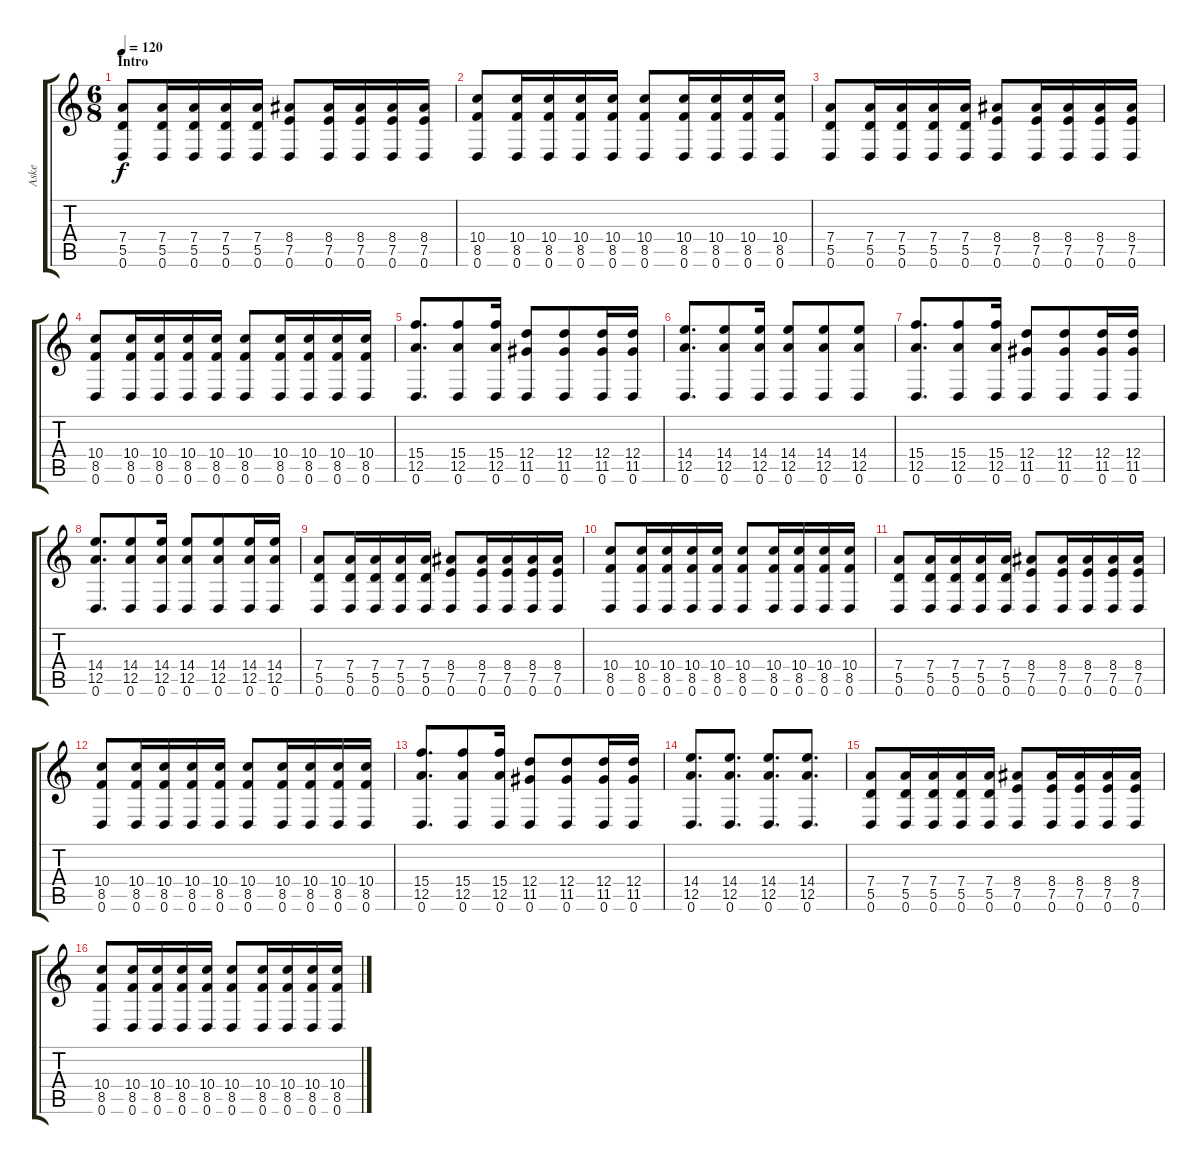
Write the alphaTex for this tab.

\track ("Aske" "Aske") {solo instrument overdrivenguitar}
\staff {score tabs}
\tuning (E4 B3 G3 D3 A2 D2) {hide}
\ts (6 8)
\section ("" "Intro")
\tempo 120
\clef g2
\ks c
(7.4 5.5 0.6).8{dy f instrument overdrivenguitar} (7.4 5.5 0.6).16 (7.4 5.5 0.6).16 (7.4 5.5 0.6).16 (7.4 5.5 0.6).16 (8.4 7.5 0.6).8 (8.4 7.5 0.6).16 (8.4 7.5 0.6).16 (8.4 7.5 0.6).16 (8.4 7.5 0.6).16 |
(10.4 8.5 0.6).8 (10.4 8.5 0.6).16 (10.4 8.5 0.6).16 (10.4 8.5 0.6).16 (10.4 8.5 0.6).16 (10.4 8.5 0.6).8 (10.4 8.5 0.6).16 (10.4 8.5 0.6).16 (10.4 8.5 0.6).16 (10.4 8.5 0.6).16 |
(7.4 5.5 0.6).8 (7.4 5.5 0.6).16 (7.4 5.5 0.6).16 (7.4 5.5 0.6).16 (7.4 5.5 0.6).16 (8.4 7.5 0.6).8 (8.4 7.5 0.6).16 (8.4 7.5 0.6).16 (8.4 7.5 0.6).16 (8.4 7.5 0.6).16 |
(10.4 8.5 0.6).8 (10.4 8.5 0.6).16 (10.4 8.5 0.6).16 (10.4 8.5 0.6).16 (10.4 8.5 0.6).16 (10.4 8.5 0.6).8 (10.4 8.5 0.6).16 (10.4 8.5 0.6).16 (10.4 8.5 0.6).16 (10.4 8.5 0.6).16 |
(15.4 12.5 0.6).8{d} (15.4 12.5 0.6).8 (15.4 12.5 0.6).16 (12.4 11.5 0.6).8 (12.4 11.5 0.6).8 (12.4 11.5 0.6).16 (12.4 11.5 0.6).16 |
(14.4 12.5 0.6).8{d} (14.4 12.5 0.6).8 (14.4 12.5 0.6).16 (14.4 12.5 0.6).8 (14.4 12.5 0.6).8 (14.4 12.5 0.6).8 |
(15.4 12.5 0.6).8{d} (15.4 12.5 0.6).8 (15.4 12.5 0.6).16 (12.4 11.5 0.6).8 (12.4 11.5 0.6).8 (12.4 11.5 0.6).16 (12.4 11.5 0.6).16 |
(14.4 12.5 0.6).8{d} (14.4 12.5 0.6).8 (14.4 12.5 0.6).16 (14.4 12.5 0.6).8 (14.4 12.5 0.6).8 (14.4 12.5 0.6).16 (14.4 12.5 0.6).16 |
(7.4 5.5 0.6).8 (7.4 5.5 0.6).16 (7.4 5.5 0.6).16 (7.4 5.5 0.6).16 (7.4 5.5 0.6).16 (8.4 7.5 0.6).8 (8.4 7.5 0.6).16 (8.4 7.5 0.6).16 (8.4 7.5 0.6).16 (8.4 7.5 0.6).16 |
(10.4 8.5 0.6).8 (10.4 8.5 0.6).16 (10.4 8.5 0.6).16 (10.4 8.5 0.6).16 (10.4 8.5 0.6).16 (10.4 8.5 0.6).8 (10.4 8.5 0.6).16 (10.4 8.5 0.6).16 (10.4 8.5 0.6).16 (10.4 8.5 0.6).16 |
(7.4 5.5 0.6).8 (7.4 5.5 0.6).16 (7.4 5.5 0.6).16 (7.4 5.5 0.6).16 (7.4 5.5 0.6).16 (8.4 7.5 0.6).8 (8.4 7.5 0.6).16 (8.4 7.5 0.6).16 (8.4 7.5 0.6).16 (8.4 7.5 0.6).16 |
(10.4 8.5 0.6).8 (10.4 8.5 0.6).16 (10.4 8.5 0.6).16 (10.4 8.5 0.6).16 (10.4 8.5 0.6).16 (10.4 8.5 0.6).8 (10.4 8.5 0.6).16 (10.4 8.5 0.6).16 (10.4 8.5 0.6).16 (10.4 8.5 0.6).16 |
(15.4 12.5 0.6).8{d} (15.4 12.5 0.6).8 (15.4 12.5 0.6).16 (12.4 11.5 0.6).8 (12.4 11.5 0.6).8 (12.4 11.5 0.6).16 (12.4 11.5 0.6).16 |
(14.4 12.5 0.6).8{d} (14.4 12.5 0.6).8{d} (14.4 12.5 0.6).8{d} (14.4 12.5 0.6).8{d} |
(7.4 5.5 0.6).8 (7.4 5.5 0.6).16 (7.4 5.5 0.6).16 (7.4 5.5 0.6).16 (7.4 5.5 0.6).16 (8.4 7.5 0.6).8 (8.4 7.5 0.6).16 (8.4 7.5 0.6).16 (8.4 7.5 0.6).16 (8.4 7.5 0.6).16 |
(10.4 8.5 0.6).8 (10.4 8.5 0.6).16 (10.4 8.5 0.6).16 (10.4 8.5 0.6).16 (10.4 8.5 0.6).16 (10.4 8.5 0.6).8 (10.4 8.5 0.6).16 (10.4 8.5 0.6).16 (10.4 8.5 0.6).16 (10.4 8.5 0.6).16
